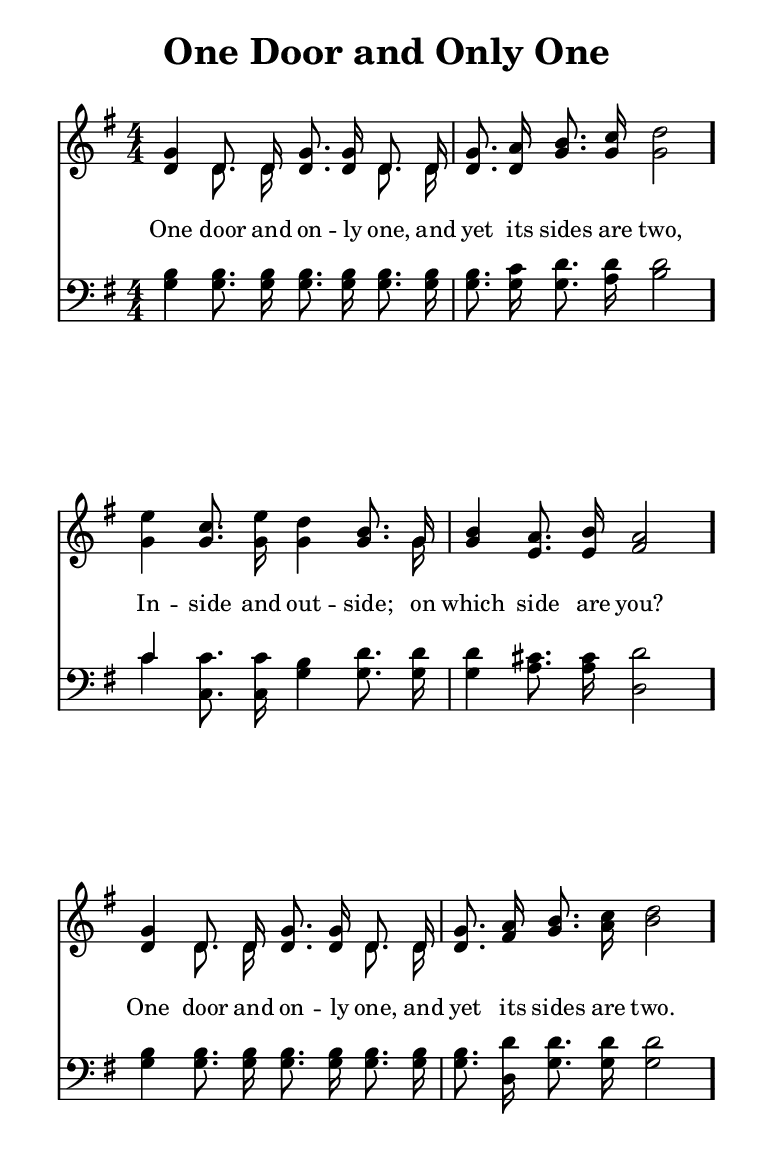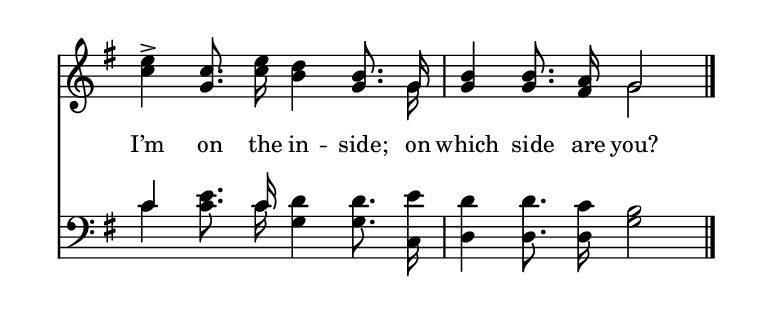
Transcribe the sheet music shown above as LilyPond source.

\include "common/global.ily"
\paper {
  \include "common/paper.ily"
  ragged-last-bottom = ##t
  system-system-spacing.padding = 14
}

\header{
  %children
  hymnnumber = "351"
  title = "One Door and Only One"
  tunename = ""
  meter = ""
  poet = ""
  composer = ""
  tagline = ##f
}

global = {
  \include "common/overrides.ily"
  \override Staff.TimeSignature.style = #'numbered
  \time 4/4
  \override Score.MetronomeMark.transparent = ##t % hide all fermata changes too
  \tempo 4=80
  \key g \major
  \autoBeamOff
}

patternA = { c4 c8. c16 c8. c16 c8. c16 | c8. c16 c8. c16 c2 | }
patternB = { c4 c8. c16 c4 c8. c16 | c4 c8. c16 c2 | }

notesSoprano = {
\global
\relative c'' {

  \changePitch \patternA { g d d g g d d | g a b c d | }
  \changePitch \patternB { e c e d b g | b a b a | }
  \changePitch \patternA { g d d g g d d | g a b c d | }
  \changePitch \patternB { e-> c e d b g | b b a g | }

  \bar "|."

}
}

notesAlto = {
\global
\relative e' {

  \changePitch \patternA { d d d d d d d | d d g g g | }
  \changePitch \patternB { g g g g g g | g e e fis | }
  \changePitch \patternA { d d d d d d d | d fis g a b | }
  \changePitch \patternB { c g c b g g | g g fis g | }

}
}

notesTenor = {
\global
\relative a {

  \changePitch \patternA { b b b b b b b | b c d d d | }
  \changePitch \patternB { c c c b d d | d cis cis d | }
  \changePitch \patternA { b b b b b b b | b d d d d | }
  \changePitch \patternB { c e c d d e | d d c b | }

}
}

notesBass = {
\global
\relative f {

  \changePitch \patternA { g g g g g g g | g g g a b | }
  \changePitch \patternB { c c, c g' g g | g a a d, | }
  \changePitch \patternA { g g g g g g g | g d g g g | }
  \changePitch \patternB { c c c g g c, | d d d g | }

}
}

wordsA = \lyricmode {

One door and on -- ly one, and yet its sides are two, \bar "."
In -- side and out -- side; on which side are you? \bar "."
One door and on -- ly one, and yet its sides are two. \bar "."
I’m on the in -- side; on which side are you? \bar "."

}

\score {
  \context ChoirStaff <<
    \context Staff = upper <<
      \set Staff.autoBeaming = ##f
      \set ChoirStaff.systemStartDelimiter = #'SystemStartBar
      \set ChoirStaff.printPartCombineTexts = ##f
      \partcombine #'(2 . 9) \notesSoprano \notesAlto
      \context NullVoice = sopranos { \voiceOne << \notesSoprano >> }
      \context NullVoice = altos { \voiceTwo << \notesAlto >> }
      \context Lyrics = one   \lyricsto sopranos \wordsA
    >>
    \context Staff = men <<
      \set Staff.autoBeaming = ##f
      \clef bass
      \set ChoirStaff.printPartCombineTexts = ##f
      \partcombine #'(2 . 9) \notesTenor \notesBass
      \context NullVoice = tenors { \voiceOne << \notesTenor >> }
      \context NullVoice = basses { \voiceTwo << \notesBass >> }
    >>
  >>
  \layout {
    \include "common/layout.ily"
  }
  \midi{
    \include "common/midi.ily"
  }
}

\version "2.19.49"  % necessary for upgrading to future LilyPond versions.

% vi:set et ts=2 sw=2 ai nocindent syntax=lilypond:
